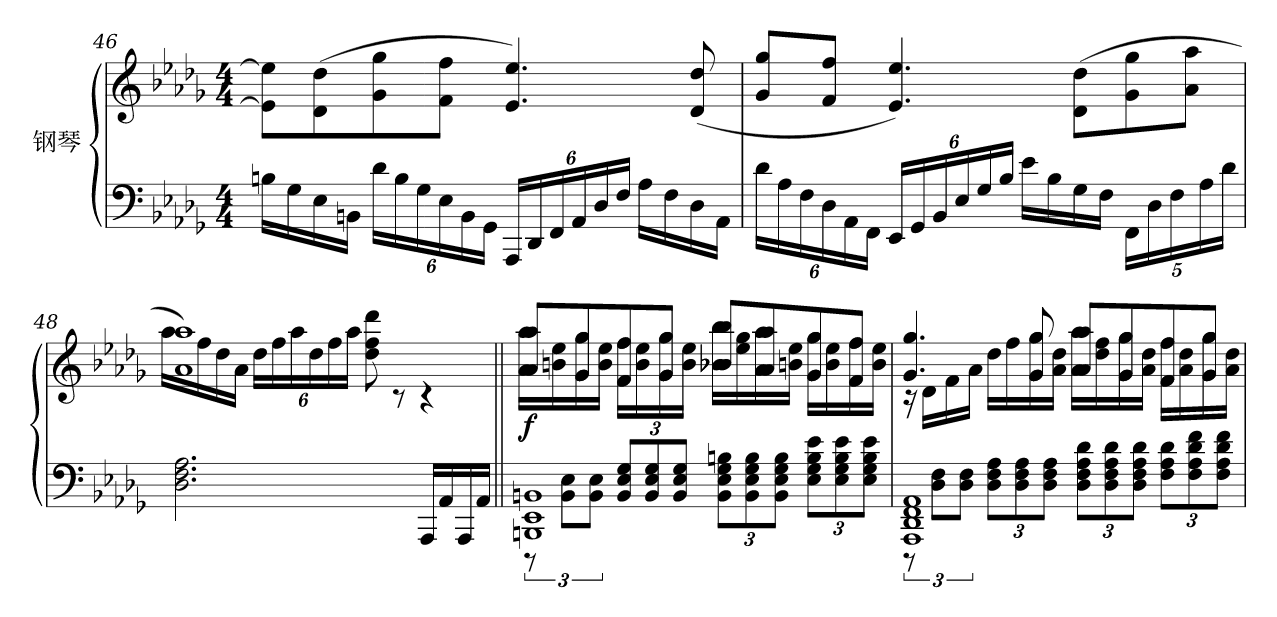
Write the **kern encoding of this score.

**kern	**kern	**dynam
*part1	*part1	*part1
*staff2	*staff1	*staff1/2
*I"钢琴	*	*
!!LO:LB:g=z
*clefF4	*clefG2	*
*k[b-e-a-d-g-]	*k[b-e-a-d-g-]	*
*M4/4	*M4/4	*
=46	=46	=46
16Bn\LL	8e-\] 8ee-\]L	.
16G-\	.	.
16E-\	(8d-\ 8dd-\	.
16BBn\JJ	.	.
*Xbrackettup	*	*
24d-\LL	8g-\ 8gg-\	.
24B\	.	.
24G-\	.	.
24E-\	8f\ 8ff\J	.
24BB\	.	.
24GG-\JJ	.	.
24AAA-/LL	4.e-/ 4.ee-/)	.
24DD-/	.	.
24FF/	.	.
24AA-/	.	.
24D-/	.	.
24F/JJ	.	.
16A-\LL	.	.
16F\	.	.
16D-\	(8d-/ 8dd-/	.
16AA-\JJ	.	.
=47	=47	=47
24d-\LL	8g-/ 8gg-/L	.
24A-\	.	.
24F\	.	.
24D-\	8f/ 8ff/J	.
24AA-\	.	.
24FF\JJ	.	.
24EE-/LL	4.e-/ 4.ee-/)	.
24GG-/	.	.
24BB-/	.	.
24E-/	.	.
24G-/	.	.
24B-/JJ	.	.
16e-\LL	.	.
16B-\	.	.
16G-\	(8d-\ 8dd-\L	.
16F\JJ	.	.
20FF\LL	8g-\ 8gg-\	.
20D-\	.	.
20F\	.	.
.	8a-\ 8aa-\J	.
20A-\	.	.
20d-\JJ	.	.
!!LO:PB:g=z
=48	=48	=48
*	*^	*
2.D-\ 2.F\ 2.A-\	1a- 1aa-)	16aa-\LL	.
.	.	16ff\	.
.	.	16dd-\	.
.	.	16a-\JJ	.
*	*	*Xbrackettup	*
.	.	24dd-\LL	.
.	.	24ff\	.
.	.	24aa-\	.
*	*8va	*	*
.	.	24ddd-\	.
.	.	24fff\	.
.	.	24aaa-\JJ	.
.	.	8ddd-\ 8fff\ 8dddd-\	.
*	*X8va	*	*
.	.	8r	.
16AAA-/LL	.	4r	.
16AA-/	.	.	.
16AAA-/	.	.	.
16AA-/JJ	.	.	.
=49||	=49||	=49||	=49||
*^	*	*	*
*	*brackettup	*	*	*
!	!	!	!	!LO:DY:b
1BBBn 1EE- 1BBn	12r	8a-/ 8aa-/L	16a-\ 16aa-\LL	f
.	.	.	16bn\ 16ee-\	.
.	12BB\ 12E-\L	.	.	.
.	.	8g-/ 8gg-/	16g-\ 16gg-\	.
.	12BB\ 12E-\J	.	.	.
.	.	.	16b\ 16ee-\JJ	.
*	*Xbrackettup	*	*	*
.	12BB/ 12E-/ 12G-/L	8f/ 8ff/	16f\ 16ff\LL	.
.	.	.	16b\ 16ee-\	.
.	12BB/ 12E-/ 12G-/	.	.	.
.	.	8g-/ 8gg-/J	16g-\ 16gg-\	.
.	12BB/ 12E-/ 12G-/J	.	.	.
.	.	.	16b\ 16ee-\JJ	.
.	12BB\ 12E-\ 12G-\ 12Bn\L	8b-X/ 8bb-/L	16b-\ 16bb-\LL	.
.	.	.	16ee-\ 16gg-\	.
.	12BB\ 12E-\ 12G-\ 12B\	.	.	.
.	.	8a-/ 8aa-/	16a-\ 16aa-\	.
.	12BB\ 12E-\ 12G-\ 12B\J	.	.	.
.	.	.	16bn\ 16ee-\JJ	.
.	12E-\ 12G-\ 12B\ 12e-\L	8g-/ 8gg-/	16g-\ 16gg-\LL	.
.	.	.	16b\ 16ee-\	.
.	12E-\ 12G-\ 12B\ 12e-\	.	.	.
.	.	8f/ 8ff/J	16f\ 16ff\	.
.	12E-\ 12G-\ 12B\ 12e-\J	.	.	.
.	.	.	16b\ 16ee-\JJ	.
!!LO:LB:g=z	!!
=50	=50	=50	=50	=50
*	*brackettup	*	*	*
1AAA- 1DD- 1FF 1AA-	12r	4.g-/ 4.gg-/	16r	.
.	.	.	16d-\LL	.
.	12D-\ 12F\L	.	.	.
.	.	.	16f\	.
.	12D-\ 12F\J	.	.	.
.	.	.	16a-\JJ	.
*	*Xbrackettup	*	*	*
.	12D-\ 12F\ 12A-\L	.	16dd-\LL	.
.	.	.	16ff\	.
.	12D-\ 12F\ 12A-\	.	.	.
.	.	8g-/ 8gg-/	16g-\ 16gg-\	.
.	12D-\ 12F\ 12A-\J	.	.	.
.	.	.	16a-\ 16dd-\JJ	.
.	12D-\ 12F\ 12A-\ 12d-\L	8a-/ 8aa-/L	16a-\ 16aa-\LL	.
.	.	.	16dd-\ 16ff\	.
.	12D-\ 12F\ 12A-\ 12d-\	.	.	.
.	.	8g-/ 8gg-/	16g-\ 16gg-\	.
.	12D-\ 12F\ 12A-\ 12d-\J	.	.	.
.	.	.	16a-\ 16dd-\JJ	.
.	12F\ 12A-\ 12d-\L	8f/ 8ff/	16f\ 16ff\LL	.
.	.	.	16a-\ 16dd-\	.
.	12F\ 12A-\ 12d-\ 12f\	.	.	.
.	.	8g-/ 8gg-/J	16g-\ 16gg-\	.
.	12F\ 12A-\ 12d-\ 12f\J	.	.	.
.	.	.	16a-\ 16dd-\JJ	.
*v	*v	*	*	*
*	*v	*v	*
=	=	=
*-	*-	*-
